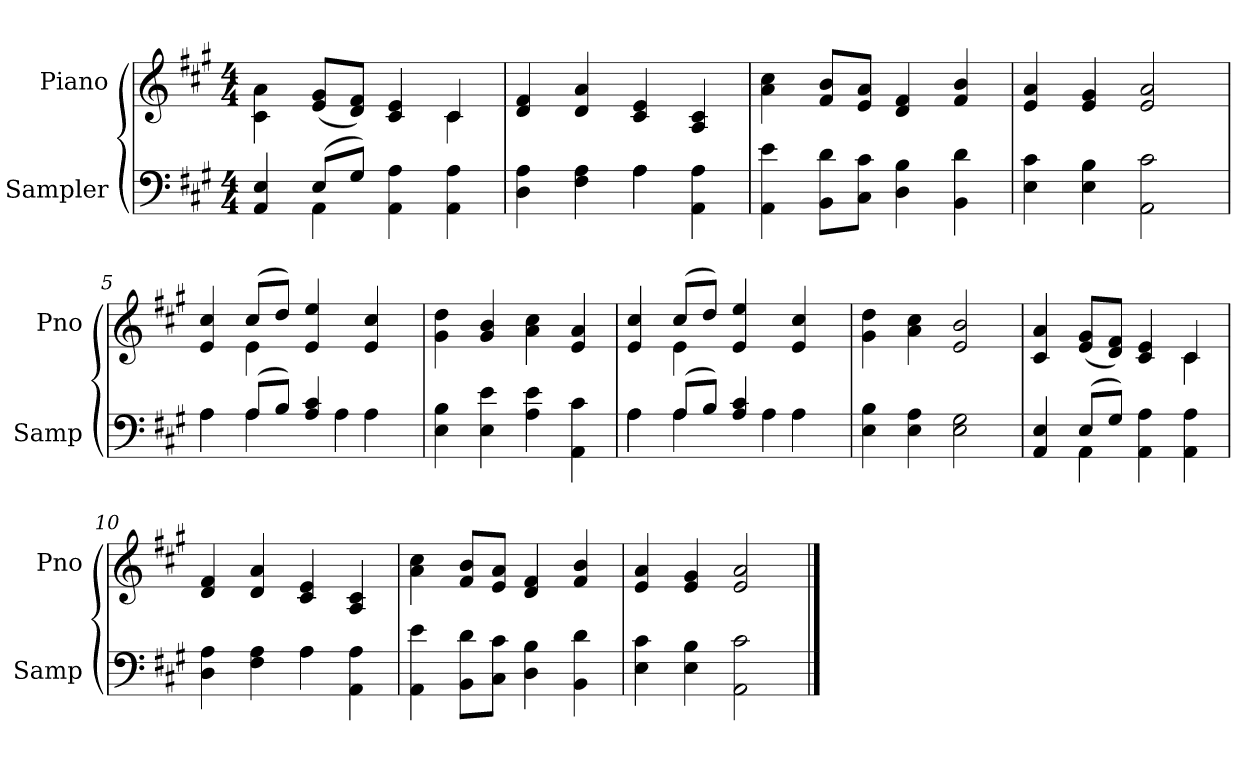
**kern	**kern
*part2	*part1
*staff2	*staff1
*I"Sampler	*I"Piano
*I'Samp	*I'Pno
*clefF4	*clefG2
*k[f#c#g#]	*k[f#c#g#]
*A:	*A:
*M4/4	*M4/4
=1	=1
*^	*^
4AA 4E	4ryy	4c#\ 4a\	2.ryy
(8E/L	4AA	(8e/ 8g#/L	.
8G#/J)	.	8d/ 8f#/J)	.
4AA 4A	2ryy	4c# 4e	.
4AA 4A	.	4c#/	4c#
*	*	*v	*v
=2	=2	=2
4D 4A	2ryy	4d 4f#
4F# 4A	.	4d 4a
4A\	4A	4c# 4e
4AA 4A	4ryy	4A 4c#
*v	*v	*
=3	=3
4AA 4e	4a 4cc#
8BB\ 8d\L	8f#/ 8b/L
8C#\ 8c#\J	8e/ 8a/J
4D 4B	4d 4f#
4BB 4d	4f# 4b
=4	=4
4E 4c#	4e 4a
4E 4B	4e 4g#
2AA 2c#	2e 2a
=5	=5
*^	*^
4A\	4A	4e 4cc#	4ryy
(8A/L	4A	(8cc#/L	4e
8B/J)	.	8dd/J)	.
4A 4c#	8ryy	4e 4ee	2ryy
.	4A	.	.
4A\	.	4e 4cc#	.
.	8ryy	.	.
*v	*v	*	*
*	*v	*v
=6	=6
4E 4B	4g# 4dd
4E 4e	4g# 4b
4A 4e	4a 4cc#
4AA 4c#	4e 4a
=7	=7
*^	*^
4A\	4A	4e 4cc#	4ryy
(8A/L	4A	(8cc#/L	4e
8B/J)	.	8dd/J)	.
4A 4c#	8ryy	4e 4ee	2ryy
.	4A	.	.
4A\	.	4e 4cc#	.
.	8ryy	.	.
*v	*v	*	*
*	*v	*v
=8	=8
4E 4B	4g# 4dd
4E 4A	4a 4cc#
2E 2G#	2e 2b
=9	=9
*^	*^
4AA 4E	4ryy	4c# 4a	2.ryy
(8E/L	4AA	(8e/ 8g#/L	.
8G#/J)	.	8d/ 8f#/J)	.
4AA 4A	2ryy	4c# 4e	.
4AA 4A	.	4c#/	4c#
*	*	*v	*v
=10	=10	=10
4D 4A	2ryy	4d 4f#
4F# 4A	.	4d 4a
4A\	4A	4c# 4e
4AA 4A	4ryy	4A 4c#
*v	*v	*
=11	=11
4AA 4e	4a 4cc#
8BB\ 8d\L	8f#/ 8b/L
8C#\ 8c#\J	8e/ 8a/J
4D 4B	4d 4f#
4BB 4d	4f# 4b
=12	=12
4E 4c#	4e 4a
4E 4B	4e 4g#
2AA 2c#	2e 2a
==	==
*-	*-
